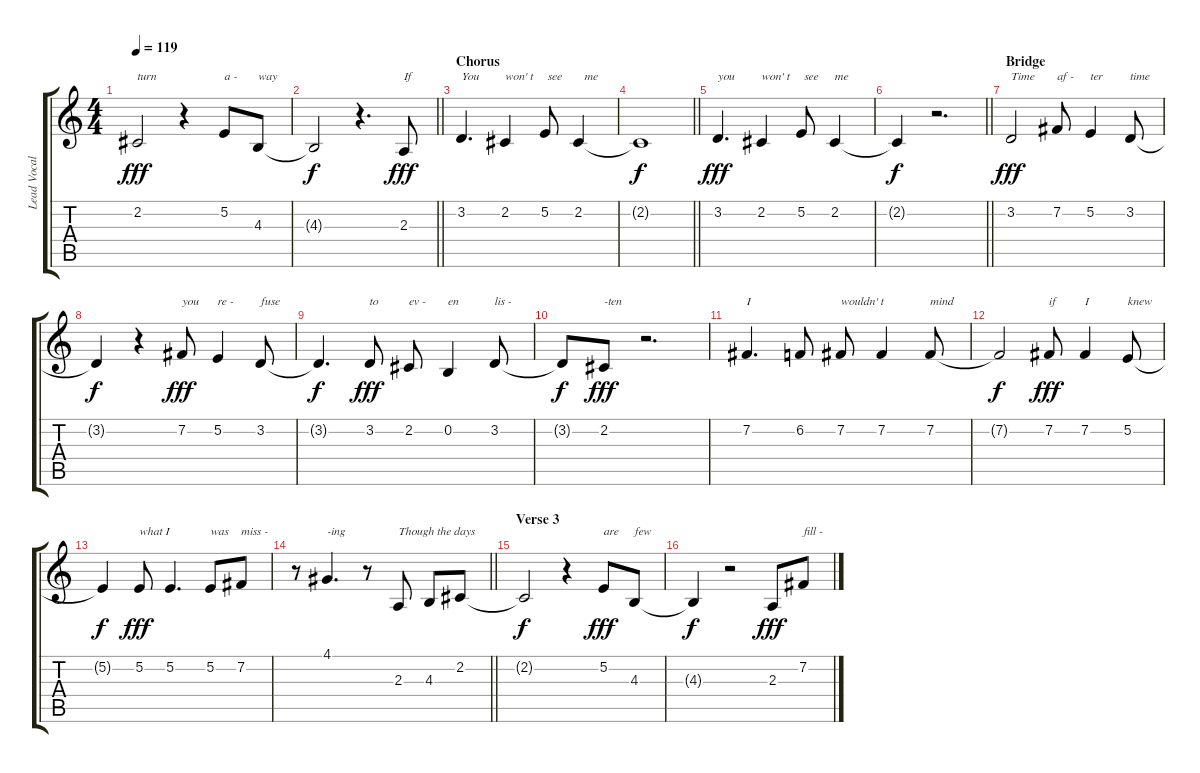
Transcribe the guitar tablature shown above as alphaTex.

\track ("Lead Vocal (Paul McCartney)" "Lead Vocal") {instrument altosax}
\staff {score tabs}
\tuning (E4 B3 G3 D3 A2 E2) {hide}
\ts (4 4)
\tempo 119
\clef g2
\ks c
2.2.2{txt "turn" dy fff} r.4 5.2.8{txt "a -"} 4.3.8{txt "way"} |
\barLineRight lightlight
4.3{t}.2{dy f} r.4{d} 2.3.8{txt "If" dy fff} |
\section ("" "Chorus")
3.2.4{d txt "You"} 2.2.4{txt "won' t"} 5.2.8{txt " see"} 2.2.4{txt "  me"} |
\barLineRight lightlight
2.2{t}.1{dy f} |
3.2.4{d txt "you" dy fff} 2.2.4{txt "won' t"} 5.2.8{txt " see"} 2.2.4{txt "me"} |
\barLineRight lightlight
2.2{t}.4{dy f} r.2{d} |
\section ("" "Bridge")
3.2.2{txt "Time" dy fff} 7.2.8{txt "af -"} 5.2.4{txt "ter"} 3.2.8{txt "time"} |
3.2{t}.4{dy f} r.4 7.2.8{txt "you" dy fff} 5.2.4{txt "re -"} 3.2.8{txt "fuse"} |
3.2{t}.4{d dy f} 3.2.8{txt "to" dy fff} 2.2.8{txt "ev -"} 0.2.4{txt "en"} 3.2.8{txt "lis -"} |
3.2{t}.8{dy f} 2.2.8{txt "-ten" dy fff} r.2{d} |
7.2.4{d txt "I "} 6.2.8 7.2.8{txt "wouldn' t"} 7.2.4 7.2.8{txt "mind"} |
7.2{t}.2{dy f} 7.2.8{txt "if" dy fff} 7.2.4{txt "I"} 5.2.8{txt "knew"} |
5.2{t}.4{dy f} 5.2.8{txt "what I" dy fff} 5.2.4{d} 5.2.8{txt "was"} 7.2.8{txt "miss -"} |
\barLineRight lightlight
r.8 4.1.4{d txt "-ing"} r.8 2.3.8{txt "Though the days"} 4.3.8 2.2.8 |
\section ("" "Verse 3")
2.2{t}.2{dy f} r.4 5.2.8{txt "are" dy fff} 4.3.8{txt "few"} |
4.3{t}.4{dy f} r.2 2.3.8{dy fff} 7.2.8{txt "fill -"}
